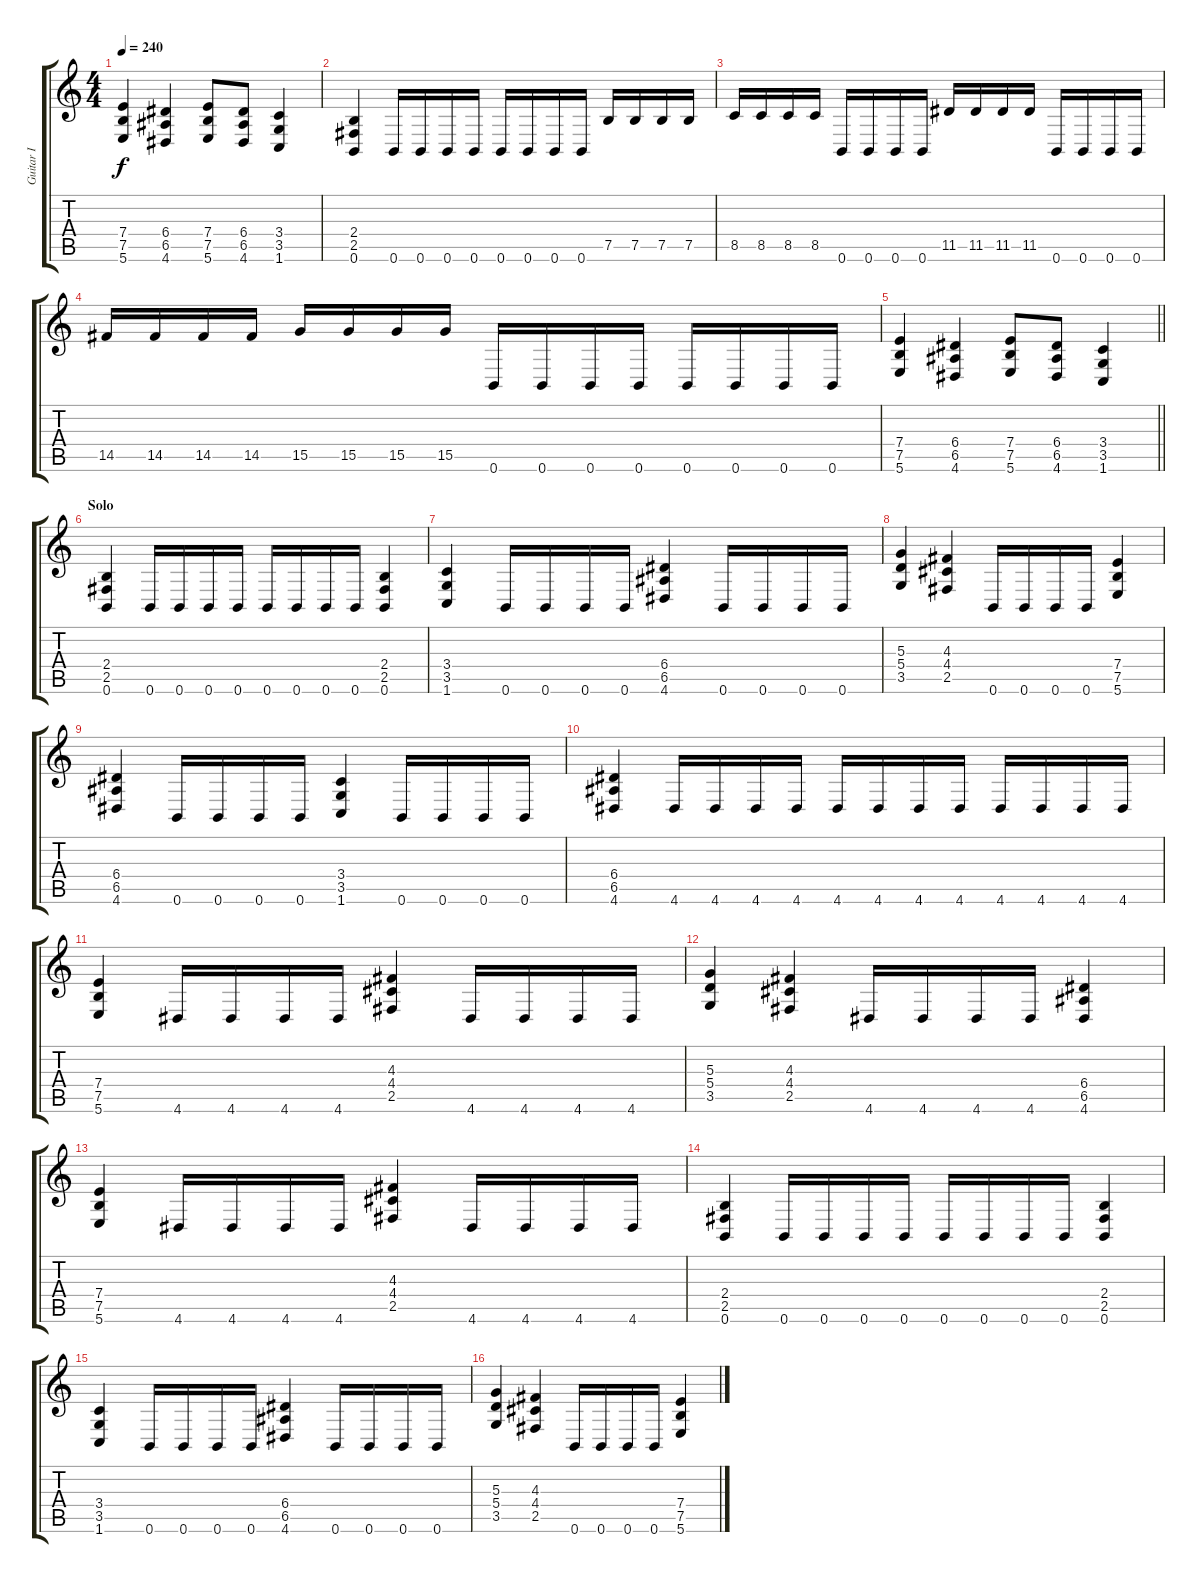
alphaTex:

\track ("Guitar I" "Guitar I") {instrument distortionguitar}
\staff {score tabs}
\tuning (B3 Gb3 D3 A2 E2 B1) {hide}
\ts (4 4)
\tempo 240
\clef g2
\ks c
(7.4 7.5 5.6).4{dy f} (6.4 6.5 4.6).4 (7.4 7.5 5.6).8 (6.4 6.5 4.6).8 (3.4 3.5 1.6).4 |
(2.4 2.5 0.6).4 0.6.16 0.6.16 0.6.16 0.6.16 0.6.16 0.6.16 0.6.16 0.6.16 7.5.16 7.5.16 7.5.16 7.5.16 |
8.5.16 8.5.16 8.5.16 8.5.16 0.6.16 0.6.16 0.6.16 0.6.16 11.5.16 11.5.16 11.5.16 11.5.16 0.6.16 0.6.16 0.6.16 0.6.16 |
14.5.16 14.5.16 14.5.16 14.5.16 15.5.16 15.5.16 15.5.16 15.5.16 0.6.16 0.6.16 0.6.16 0.6.16 0.6.16 0.6.16 0.6.16 0.6.16 |
\barLineRight lightlight
(7.4 7.5 5.6).4 (6.4 6.5 4.6).4 (7.4 7.5 5.6).8 (6.4 6.5 4.6).8 (3.4 3.5 1.6).4 |
\section ("" "Solo")
(2.4 2.5 0.6).4 0.6.16 0.6.16 0.6.16 0.6.16 0.6.16 0.6.16 0.6.16 0.6.16 (2.4 2.5 0.6).4 |
(3.4 3.5 1.6).4 0.6.16 0.6.16 0.6.16 0.6.16 (6.4 6.5 4.6).4 0.6.16 0.6.16 0.6.16 0.6.16 |
(5.3 5.4 3.5).4 (4.3 4.4 2.5).4 0.6.16 0.6.16 0.6.16 0.6.16 (7.4 7.5 5.6).4 |
(6.4 6.5 4.6).4 0.6.16 0.6.16 0.6.16 0.6.16 (3.4 3.5 1.6).4 0.6.16 0.6.16 0.6.16 0.6.16 |
(6.4 6.5 4.6).4 4.6.16 4.6.16 4.6.16 4.6.16 4.6.16 4.6.16 4.6.16 4.6.16 4.6.16 4.6.16 4.6.16 4.6.16 |
(7.4 7.5 5.6).4 4.6.16 4.6.16 4.6.16 4.6.16 (4.3 4.4 2.5).4 4.6.16 4.6.16 4.6.16 4.6.16 |
(5.3 5.4 3.5).4 (4.3 4.4 2.5).4 4.6.16 4.6.16 4.6.16 4.6.16 (6.4 6.5 4.6).4 |
(7.4 7.5 5.6).4 4.6.16 4.6.16 4.6.16 4.6.16 (4.3 4.4 2.5).4 4.6.16 4.6.16 4.6.16 4.6.16 |
(2.4 2.5 0.6).4 0.6.16 0.6.16 0.6.16 0.6.16 0.6.16 0.6.16 0.6.16 0.6.16 (2.4 2.5 0.6).4 |
(3.4 3.5 1.6).4 0.6.16 0.6.16 0.6.16 0.6.16 (6.4 6.5 4.6).4 0.6.16 0.6.16 0.6.16 0.6.16 |
(5.3 5.4 3.5).4 (4.3 4.4 2.5).4 0.6.16 0.6.16 0.6.16 0.6.16 (7.4 7.5 5.6).4
